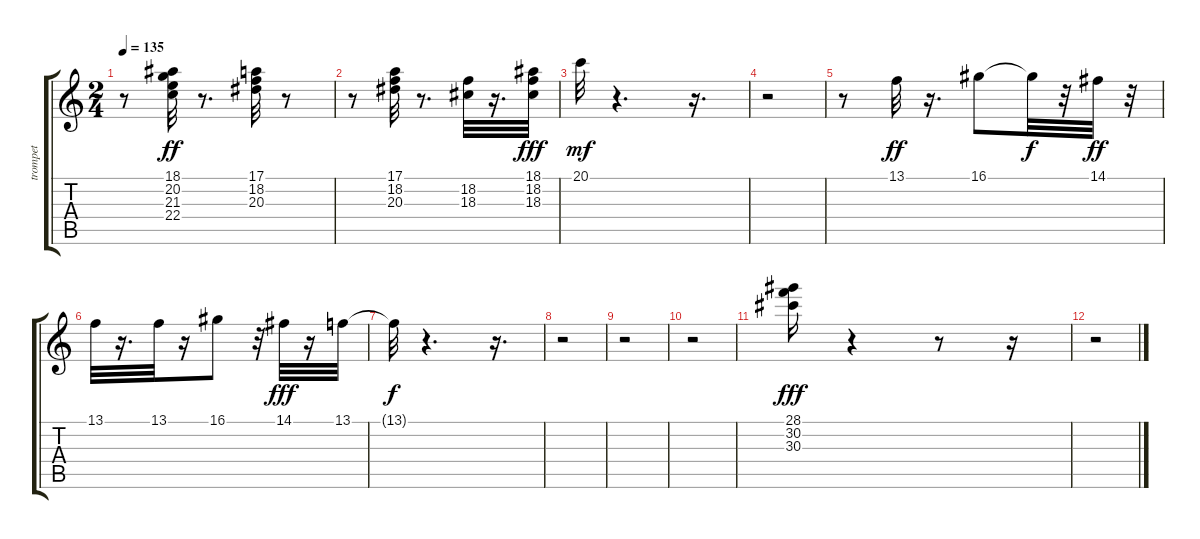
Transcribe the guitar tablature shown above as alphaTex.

\track ("trompet" "trompet") {instrument trumpet}
\staff {score tabs}
\tuning (E4 B3 G3 D3 A2 E2) {hide}
\ts (2 4)
\tempo 135
\clef g2
\ks c
r.8{dy ff} (18.1 20.2 21.3 22.4).32 r.8{d} (17.1 18.2 20.3).32 r.8 |
r.8 (17.1 18.2 20.3).32 r.8{d} (18.2 18.3).32 r.16{d} (18.1 18.2 18.3).32{dy fff} |
20.1.32{dy mf} r.4{d} r.16{d} |
r.2 |
r.8 13.1.32{dy ff} r.16{d} 16.1.8 16.1{t}.32{dy f} r.32 14.1.32{dy ff} r.32 |
13.1.32 r.16{d} 13.1.32 r.16 16.1.8 r.32 14.1.32{dy fff} r.16 13.1.32 |
13.1{t}.32{dy f} r.4{d} r.16{d} |
r.2 |
r.2 |
r.2 |
(28.1 30.2 30.3).16{dy fff} r.4 r.8 r.16 |
r.2
